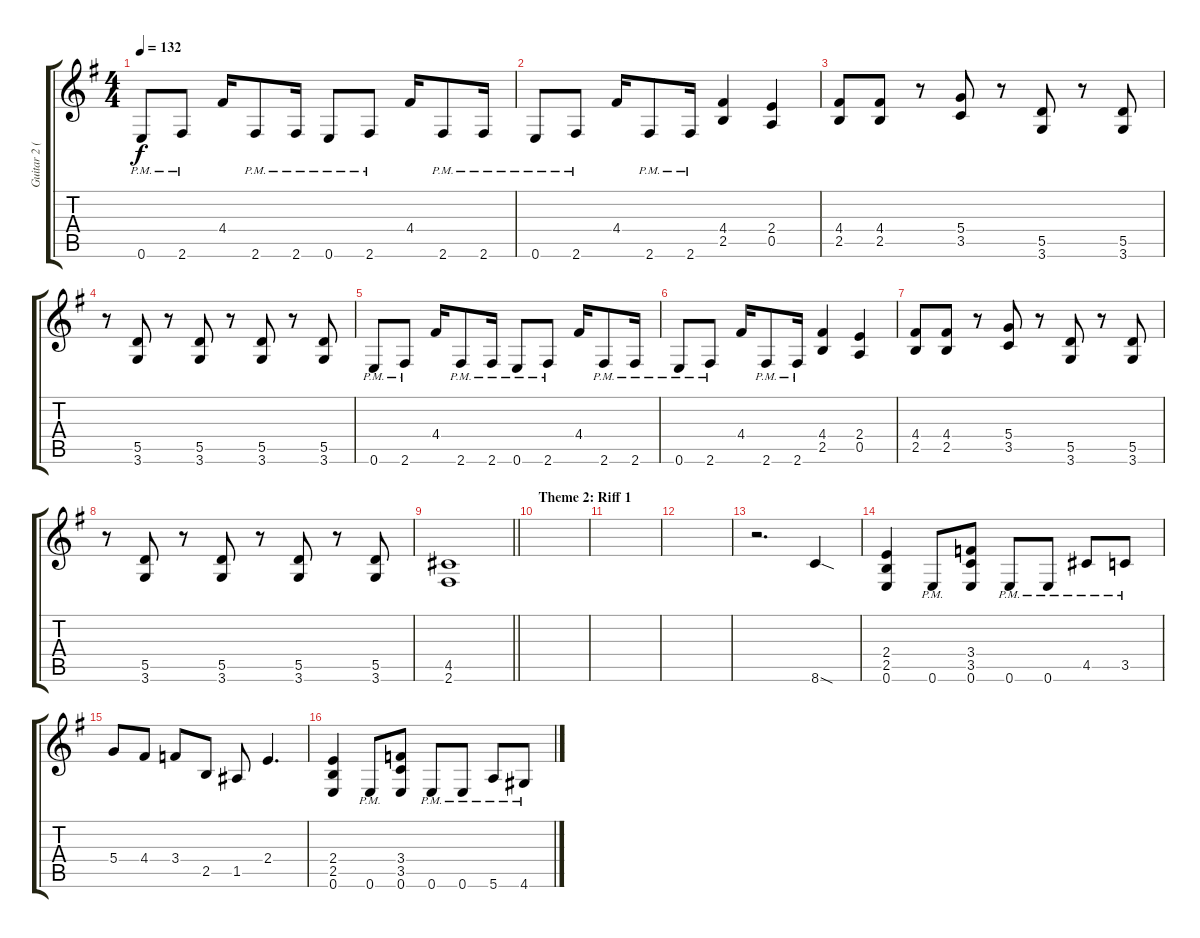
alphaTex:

\track ("Guitar 2 (LEAD)" "Guitar 2 (") {instrument overdrivenguitar}
\staff {score tabs}
\tuning (E4 B3 G3 D3 A2 E2) {hide}
\ts (4 4)
\tempo 132
\clef g2
\ks g
0.6{pm}.8{dy f} 2.6{pm}.8 4.4.16 2.6{pm}.8 2.6{pm}.16 0.6{pm}.8 2.6{pm}.8 4.4.16 2.6{pm}.8 2.6{pm}.16 |
0.6{pm}.8 2.6{pm}.8 4.4.16 2.6{pm}.8 2.6{pm}.16 (4.4 2.5).4 (2.4 0.5).4 |
(4.4 2.5).8 (4.4 2.5).8 r.8 (5.4 3.5).8 r.8 (5.5 3.6).8 r.8 (5.5 3.6).8 |
r.8 (5.5 3.6).8 r.8 (5.5 3.6).8 r.8 (5.5 3.6).8 r.8 (5.5 3.6).8 |
0.6{pm}.8 2.6{pm}.8 4.4.16 2.6{pm}.8 2.6{pm}.16 0.6{pm}.8 2.6{pm}.8 4.4.16 2.6{pm}.8 2.6{pm}.16 |
0.6{pm}.8 2.6{pm}.8 4.4.16 2.6{pm}.8 2.6{pm}.16 (4.4 2.5).4 (2.4 0.5).4 |
(4.4 2.5).8 (4.4 2.5).8 r.8 (5.4 3.5).8 r.8 (5.5 3.6).8 r.8 (5.5 3.6).8 |
r.8 (5.5 3.6).8 r.8 (5.5 3.6).8 r.8 (5.5 3.6).8 r.8 (5.5 3.6).8 |
\barLineRight lightlight
(4.5 2.6).1 |
\section ("" "Theme 2: Riff 1")
|
|
|
r.2{d} 8.6{sod}.4 |
(2.4 2.5 0.6).4 0.6{pm}.8 (3.4 3.5 0.6).8 0.6{pm}.8 0.6{pm}.8 4.5{pm}.8 3.5{pm}.8 |
5.4.8 4.4.8 3.4.8 2.5.8 1.5.8 2.4.4{d} |
(2.4 2.5 0.6).4 0.6{pm}.8 (3.4 3.5 0.6).8 0.6{pm}.8 0.6{pm}.8 5.6{pm}.8 4.6{pm}.8
